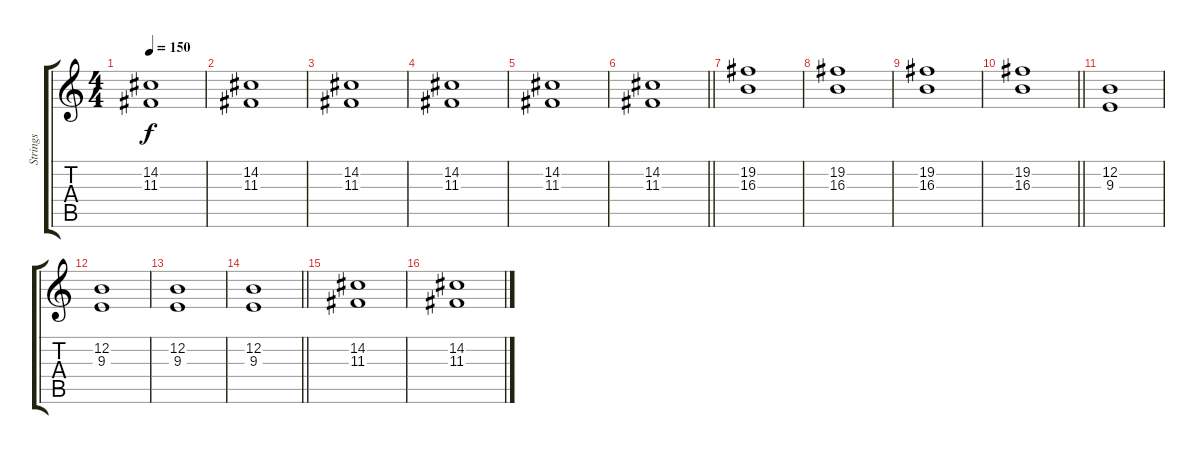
\track ("Strings" "Strings") {instrument lead2sawtooth}
\staff {score tabs}
\tuning (E4 B3 G3 D3 A2 E2) {hide}
\ts (4 4)
\tempo 150
\clef g2
\ks c
(14.2 11.3).1{dy f} |
(14.2 11.3).1 |
(14.2 11.3).1 |
(14.2 11.3).1 |
(14.2 11.3).1 |
\barLineRight lightlight
(14.2 11.3).1 |
(19.2 16.3).1 |
(19.2 16.3).1 |
(19.2 16.3).1 |
\barLineRight lightlight
(19.2 16.3).1 |
(12.2 9.3).1 |
(12.2 9.3).1 |
(12.2 9.3).1 |
\barLineRight lightlight
(12.2 9.3).1 |
(14.2 11.3).1 |
(14.2 11.3).1
